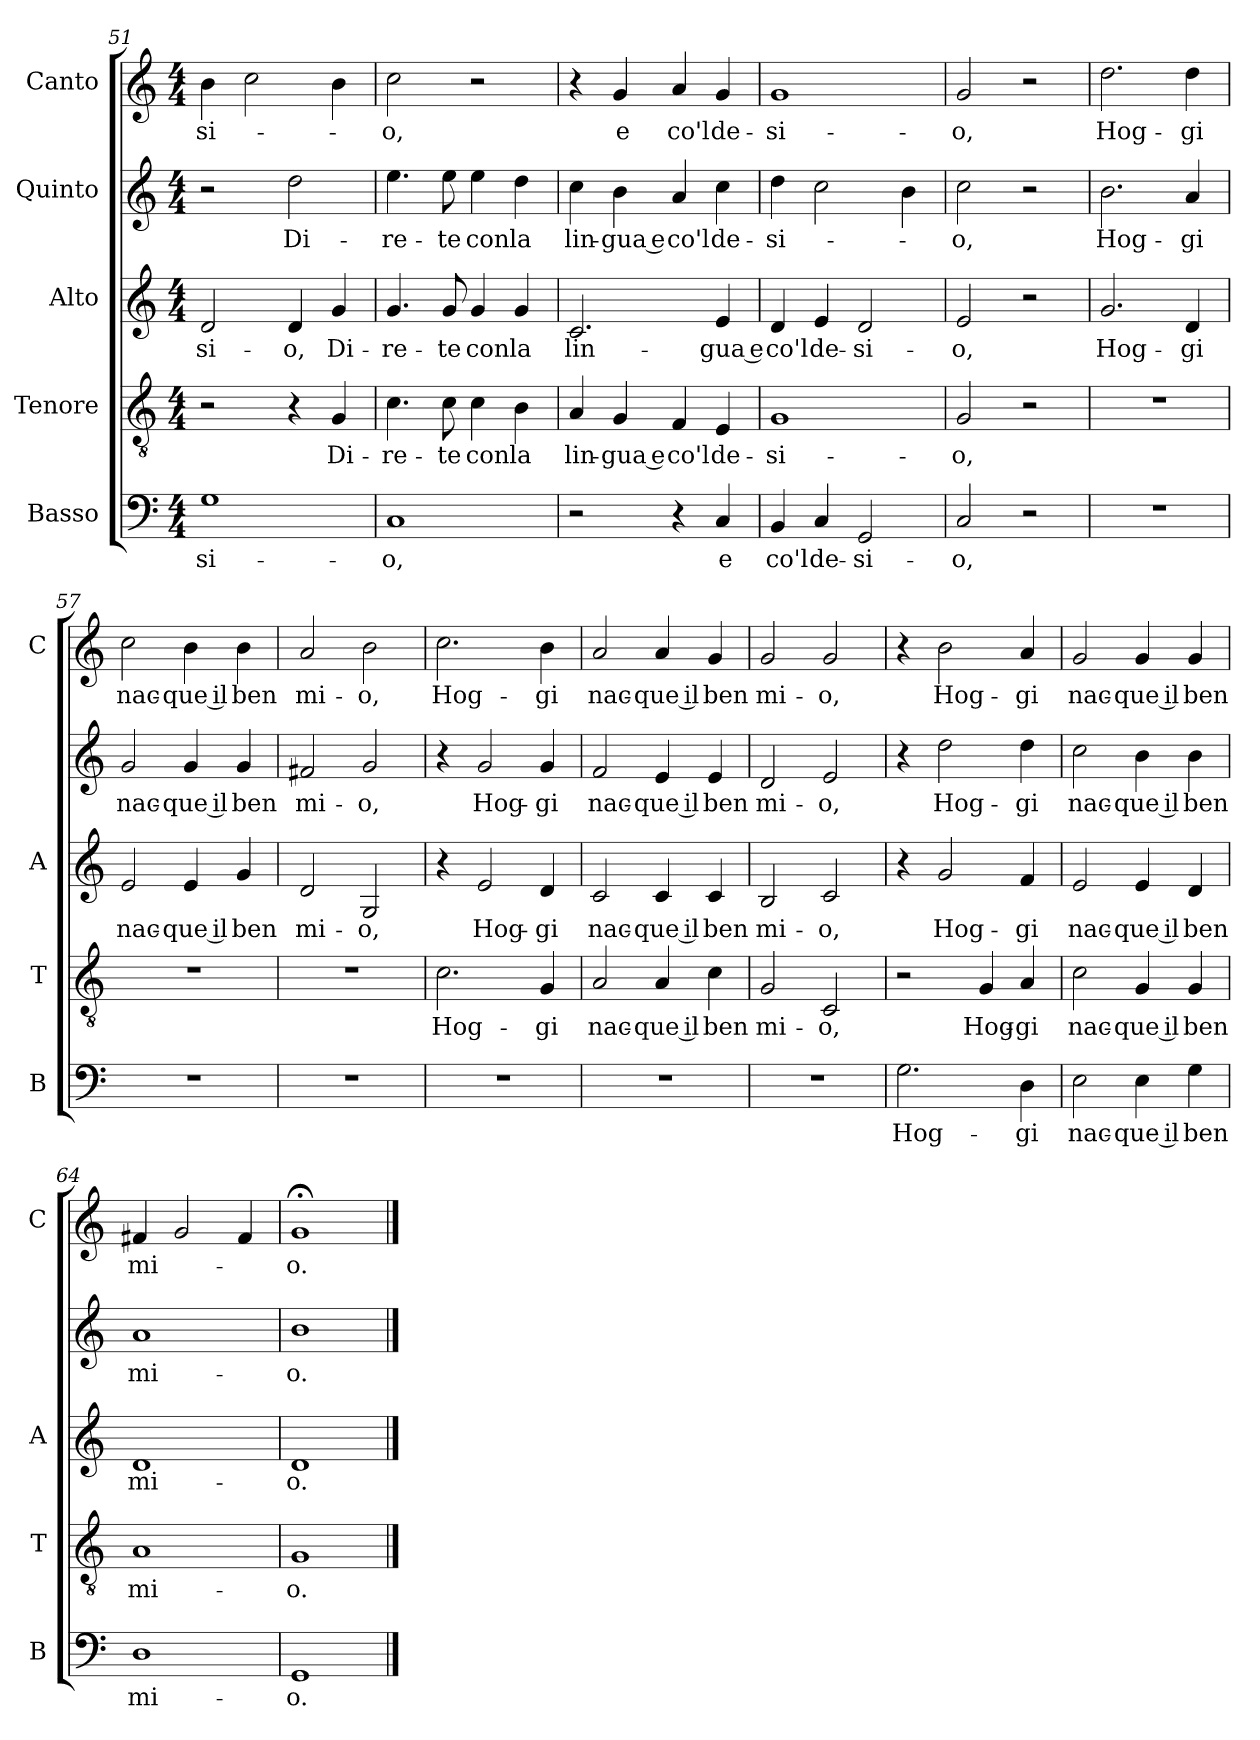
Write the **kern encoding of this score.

**kern	**text	**kern	**text	**kern	**text	**kern	**text	**kern	**text
*part5	*part5	*part4	*part4	*part3	*part3	*part2	*part2	*part1	*part1
*staff5	*staff5	*staff4	*staff4	*staff3	*staff3	*staff2	*staff2	*staff1	*staff1
*I"Basso	*	*I"Tenore	*	*I"Alto	*	*I"Quinto	*	*I"Canto	*
*I'B	*	*I'T	*	*I'A	*	*	*	*I'C	*
*clefF4	*	*clefGv2	*	*clefG2	*	*clefG2	*	*clefG2	*
*k[]	*	*k[]	*	*k[]	*	*k[]	*	*k[]	*
*C:	*	*C:	*	*C:	*	*C:	*	*C:	*
*M4/4	*	*M4/4	*	*M4/4	*	*M4/4	*	*M4/4	*
=51	=51	=51	=51	=51	=51	=51	=51	=51	=51
!	!LO:LY:b	!	!	!	!LO:LY:b	!	!	!	!LO:LY:b
1G	-si-	2r	.	2d/	-si-	2r	.	4b\	-si-
.	.	.	.	.	.	.	.	2cc\	.
!	!	!	!	!	!LO:LY:b	!	!LO:LY:b	!	!
.	.	4r	.	4d/	-o,	2dd\	Di-	.	.
!	!	!	!LO:LY:b	!	!LO:LY:b	!	!	!	!
.	.	4G/	Di-	4g/	Di-	.	.	4b\	.
=52	=52	=52	=52	=52	=52	=52	=52	=52	=52
!	!LO:LY:b	!	!LO:LY:b	!	!LO:LY:b	!	!LO:LY:b	!	!LO:LY:b
1C	-o,	4.c\	-re-	4.g/	-re-	4.ee\	-re-	2cc\	-o,
!	!	!	!LO:LY:b	!	!LO:LY:b	!	!LO:LY:b	!	!
.	.	8c\	-te	8g/	-te	8ee\	-te	.	.
!	!	!	!LO:LY:b	!	!LO:LY:b	!	!LO:LY:b	!	!
.	.	4c\	con	4g/	con	4ee\	con	2r	.
!	!	!	!LO:LY:b	!	!LO:LY:b	!	!LO:LY:b	!	!
.	.	4B\	la	4g/	la	4dd\	la	.	.
=53	=53	=53	=53	=53	=53	=53	=53	=53	=53
!	!	!	!LO:LY:b	!	!LO:LY:b	!	!LO:LY:b	!	!
2r	.	4A/	lin-	2.c/	lin-	4cc\	lin-	4r	.
!	!	!	!LO:LY:b	!	!	!	!LO:LY:b	!	!LO:LY:b
.	.	4G/	-gua e	.	.	4b\	-gua e	4g/	e
!	!	!	!LO:LY:b	!	!	!	!LO:LY:b	!	!LO:LY:b
4r	.	4F/	co'l	.	.	4a/	co'l	4a/	co'l
!	!LO:LY:b	!	!LO:LY:b	!	!LO:LY:b	!	!LO:LY:b	!	!LO:LY:b
4C/	e	4E/	de-	4e/	-gua e	4cc\	de-	4g/	de-
=54	=54	=54	=54	=54	=54	=54	=54	=54	=54
!	!LO:LY:b	!	!LO:LY:b	!	!LO:LY:b	!	!LO:LY:b	!	!LO:LY:b
4BB/	co'l	1G	-si-	4d/	co'l	4dd\	-si-	1g	-si-
!	!LO:LY:b	!	!	!	!LO:LY:b	!	!	!	!
4C/	de-	.	.	4e/	de-	2cc\	.	.	.
!	!LO:LY:b	!	!	!	!LO:LY:b	!	!	!	!
2GG/	-si-	.	.	2d/	-si-	.	.	.	.
.	.	.	.	.	.	4b\	.	.	.
=55	=55	=55	=55	=55	=55	=55	=55	=55	=55
!	!LO:LY:b	!	!LO:LY:b	!	!LO:LY:b	!	!LO:LY:b	!	!LO:LY:b
2C/	-o,	2G/	-o,	2e/	-o,	2cc\	-o,	2g/	-o,
2r	.	2r	.	2r	.	2r	.	2r	.
=56	=56	=56	=56	=56	=56	=56	=56	=56	=56
!	!	!	!	!	!LO:LY:b	!	!LO:LY:b	!	!LO:LY:b
1r	.	1r	.	2.g/	Hog-	2.b\	Hog-	2.dd\	Hog-
!	!	!	!	!	!LO:LY:b	!	!LO:LY:b	!	!LO:LY:b
.	.	.	.	4d/	-gi	4a/	-gi	4dd\	-gi
!!LO:LB:g=z
=57	=57	=57	=57	=57	=57	=57	=57	=57	=57
!	!	!	!	!	!LO:LY:b	!	!LO:LY:b	!	!LO:LY:b
1r	.	1r	.	2e/	nac-	2g/	nac-	2cc\	nac-
!	!	!	!	!	!LO:LY:b	!	!LO:LY:b	!	!LO:LY:b
.	.	.	.	4e/	-que il	4g/	-que il	4b\	-que il
!	!	!	!	!	!LO:LY:b	!	!LO:LY:b	!	!LO:LY:b
.	.	.	.	4g/	ben	4g/	ben	4b\	ben
=58	=58	=58	=58	=58	=58	=58	=58	=58	=58
!	!	!	!	!	!LO:LY:b	!	!LO:LY:b	!	!LO:LY:b
1r	.	1r	.	2d/	mi-	2f#X/	mi-	2a/	mi-
!	!	!	!	!	!LO:LY:b	!	!LO:LY:b	!	!LO:LY:b
.	.	.	.	2G/	-o,	2g/	-o,	2b\	-o,
=59	=59	=59	=59	=59	=59	=59	=59	=59	=59
!	!	!	!LO:LY:b	!	!	!	!	!	!LO:LY:b
1r	.	2.c\	Hog-	4r	.	4r	.	2.cc\	Hog-
!	!	!	!	!	!LO:LY:b	!	!LO:LY:b	!	!
.	.	.	.	2e/	Hog-	2g/	Hog-	.	.
!	!	!	!LO:LY:b	!	!LO:LY:b	!	!LO:LY:b	!	!LO:LY:b
.	.	4G/	-gi	4d/	-gi	4g/	-gi	4b\	-gi
=60	=60	=60	=60	=60	=60	=60	=60	=60	=60
!	!	!	!LO:LY:b	!	!LO:LY:b	!	!LO:LY:b	!	!LO:LY:b
1r	.	2A/	nac-	2c/	nac-	2f/	nac-	2a/	nac-
!	!	!	!LO:LY:b	!	!LO:LY:b	!	!LO:LY:b	!	!LO:LY:b
.	.	4A/	-que il	4c/	-que il	4e/	-que il	4a/	-que il
!	!	!	!LO:LY:b	!	!LO:LY:b	!	!LO:LY:b	!	!LO:LY:b
.	.	4c\	ben	4c/	ben	4e/	ben	4g/	ben
=61	=61	=61	=61	=61	=61	=61	=61	=61	=61
!	!	!	!LO:LY:b	!	!LO:LY:b	!	!LO:LY:b	!	!LO:LY:b
1r	.	2G/	mi-	2B/	mi-	2d/	mi-	2g/	mi-
!	!	!	!LO:LY:b	!	!LO:LY:b	!	!LO:LY:b	!	!LO:LY:b
.	.	2C/	-o,	2c/	-o,	2e/	-o,	2g/	-o,
=62	=62	=62	=62	=62	=62	=62	=62	=62	=62
!	!LO:LY:b	!	!	!	!	!	!	!	!
2.G\	Hog-	2r	.	4r	.	4r	.	4r	.
!	!	!	!	!	!LO:LY:b	!	!LO:LY:b	!	!LO:LY:b
.	.	.	.	2g/	Hog-	2dd\	Hog-	2b\	Hog-
!	!	!	!LO:LY:b	!	!	!	!	!	!
.	.	4G/	Hog-	.	.	.	.	.	.
!	!LO:LY:b	!	!LO:LY:b	!	!LO:LY:b	!	!LO:LY:b	!	!LO:LY:b
4D\	-gi	4A/	-gi	4f/	-gi	4dd\	-gi	4a/	-gi
=63	=63	=63	=63	=63	=63	=63	=63	=63	=63
!	!LO:LY:b	!	!LO:LY:b	!	!LO:LY:b	!	!LO:LY:b	!	!LO:LY:b
2E\	nac-	2c\	nac-	2e/	nac-	2cc\	nac-	2g/	nac-
!	!LO:LY:b	!	!LO:LY:b	!	!LO:LY:b	!	!LO:LY:b	!	!LO:LY:b
4E\	-que il	4G/	-que il	4e/	-que il	4b\	-que il	4g/	-que il
!	!LO:LY:b	!	!LO:LY:b	!	!LO:LY:b	!	!LO:LY:b	!	!LO:LY:b
4G\	ben	4G/	ben	4d/	ben	4b\	ben	4g/	ben
=64	=64	=64	=64	=64	=64	=64	=64	=64	=64
!	!LO:LY:b	!	!LO:LY:b	!	!LO:LY:b	!	!LO:LY:b	!	!LO:LY:b
1D	mi-	1A	mi-	1d	mi-	1a	mi-	4f#X/	mi-
.	.	.	.	.	.	.	.	2g/	.
.	.	.	.	.	.	.	.	4f#/	.
=65	=65	=65	=65	=65	=65	=65	=65	=65	=65
!	!LO:LY:b	!	!LO:LY:b	!	!LO:LY:b	!	!LO:LY:b	!	!LO:LY:b
1GG	-o.	1G	-o.	1d	-o.	1b	-o.	1g;<	-o.
==	==	==	==	==	==	==	==	==	==
*-	*-	*-	*-	*-	*-	*-	*-	*-	*-
